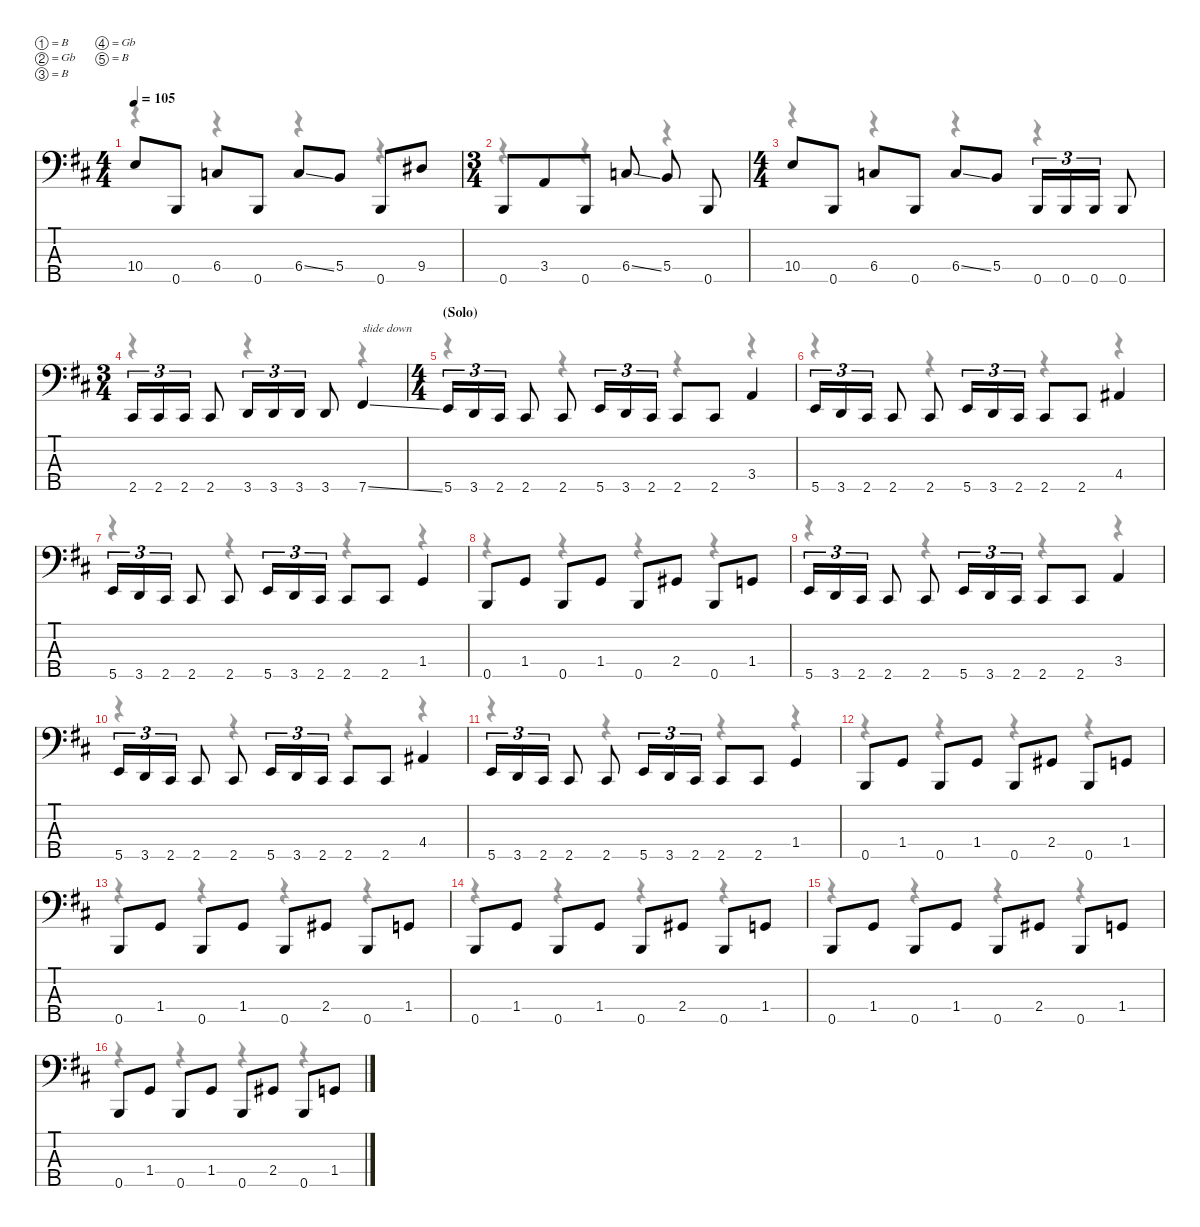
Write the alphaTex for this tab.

\defaultSystemsLayout 4
\hideDynamics
\bracketExtendMode nobrackets
\singleTrackTrackNamePolicy hidden
\multiTrackTrackNamePolicy hidden
\firstSystemTrackNameMode fullname
\firstSystemTrackNameOrientation horizontal
\otherSystemsTrackNameOrientation horizontal
\track ("Bass" "el.bs.") {instrument electricbassfinger}
\staff {score tabs}
\tuning (B2 Gb2 B1 Gb1 B0)
\voice
\ts (4 4)
\tempo 105
\clef f4
\ks bminor
10.4{acc forcenatural}.8{dy f beam Up} 0.5{acc forcenatural}.8{beam Up} 6.4{acc forcenatural}.8{beam Up} 0.5{acc forcenatural}.8{beam Up} 6.4{ss acc forcenatural}.8{beam Up} 5.4{acc forcenatural}.8{beam Up} 0.5{acc forcenatural}.8{beam Up} 9.4{acc #}.8{beam Up} |
\ts (3 4)
\beaming (8 3 1 1 1)
0.5{acc forcenatural}.8{beam Up} 3.4{acc forcenatural}.8{beam Up} 0.5{acc forcenatural}.8{beam Up} 6.4{ss acc forcenatural}.8{beam Up} 5.4{acc forcenatural}.8{beam Up} 0.5{acc forcenatural}.8{beam Up} |
\ts (4 4)
\beaming (8 2 2 2 2)
10.4{acc forcenatural}.8{beam Up} 0.5{acc forcenatural}.8{beam Up} 6.4{acc forcenatural}.8{beam Up} 0.5{acc forcenatural}.8{beam Up} 6.4{ss acc forcenatural}.8{beam Up} 5.4{acc forcenatural}.8{beam Up} 0.5{acc forcenatural}.16{tu (3 2) beam Up} 0.5{acc forcenatural}.16{tu (3 2) beam Up} 0.5{acc forcenatural}.16{tu (3 2) beam Up} 0.5{acc forcenatural}.8{beam Up} |
\ts (3 4)
\beaming (8 3 1 1 1)
2.5{acc #}.16{tu (3 2) beam Up} 2.5{acc #}.16{tu (3 2) beam Up} 2.5{acc #}.16{tu (3 2) beam Up} 2.5{acc #}.8{beam Up} 3.5{acc forcenatural}.16{tu (3 2) beam Up} 3.5{acc forcenatural}.16{tu (3 2) beam Up} 3.5{acc forcenatural}.16{tu (3 2) beam Up} 3.5{acc forcenatural}.8{beam Up} 7.5{ss acc #}.4{txt "slide down" beam Up} |
\ts (4 4)
\beaming (8 2 2 2 2)
\section ("" "(Solo)")
5.5{acc forcenatural}.16{tu (3 2) beam Up} 3.5{acc forcenatural}.16{tu (3 2) beam Up} 2.5{acc #}.16{tu (3 2) beam Up} 2.5{acc #}.8{beam Up} 2.5{acc #}.8{beam Up} 5.5{acc forcenatural}.16{tu (3 2) beam Up} 3.5{acc forcenatural}.16{tu (3 2) beam Up} 2.5{acc #}.16{tu (3 2) beam Up} 2.5{acc #}.8{beam Up} 2.5{acc #}.8{beam Up} 3.4{acc forcenatural}.4{beam Up} |
5.5{acc forcenatural}.16{tu (3 2) beam Up} 3.5{acc forcenatural}.16{tu (3 2) beam Up} 2.5{acc #}.16{tu (3 2) beam Up} 2.5{acc #}.8{beam Up} 2.5{acc #}.8{beam Up} 5.5{acc forcenatural}.16{tu (3 2) beam Up} 3.5{acc forcenatural}.16{tu (3 2) beam Up} 2.5{acc #}.16{tu (3 2) beam Up} 2.5{acc #}.8{beam Up} 2.5{acc #}.8{beam Up} 4.4{acc #}.4{beam Up} |
5.5{acc forcenatural}.16{tu (3 2) beam Up} 3.5{acc forcenatural}.16{tu (3 2) beam Up} 2.5{acc #}.16{tu (3 2) beam Up} 2.5{acc #}.8{beam Up} 2.5{acc #}.8{beam Up} 5.5{acc forcenatural}.16{tu (3 2) beam Up} 3.5{acc forcenatural}.16{tu (3 2) beam Up} 2.5{acc #}.16{tu (3 2) beam Up} 2.5{acc #}.8{beam Up} 2.5{acc #}.8{beam Up} 1.4{acc forcenatural}.4{beam Up} |
0.5{acc forcenatural}.8{beam Up} 1.4{acc forcenatural}.8{beam Up} 0.5{acc forcenatural}.8{beam Up} 1.4{acc forcenatural}.8{beam Up} 0.5{acc forcenatural}.8{beam Up} 2.4{acc #}.8{beam Up} 0.5{acc forcenatural}.8{beam Up} 1.4{acc forcenatural}.8{beam Up} |
5.5{acc forcenatural}.16{tu (3 2) beam Up} 3.5{acc forcenatural}.16{tu (3 2) beam Up} 2.5{acc #}.16{tu (3 2) beam Up} 2.5{acc #}.8{beam Up} 2.5{acc #}.8{beam Up} 5.5{acc forcenatural}.16{tu (3 2) beam Up} 3.5{acc forcenatural}.16{tu (3 2) beam Up} 2.5{acc #}.16{tu (3 2) beam Up} 2.5{acc #}.8{beam Up} 2.5{acc #}.8{beam Up} 3.4{acc forcenatural}.4{beam Up} |
5.5{acc forcenatural}.16{tu (3 2) beam Up} 3.5{acc forcenatural}.16{tu (3 2) beam Up} 2.5{acc #}.16{tu (3 2) beam Up} 2.5{acc #}.8{beam Up} 2.5{acc #}.8{beam Up} 5.5{acc forcenatural}.16{tu (3 2) beam Up} 3.5{acc forcenatural}.16{tu (3 2) beam Up} 2.5{acc #}.16{tu (3 2) beam Up} 2.5{acc #}.8{beam Up} 2.5{acc #}.8{beam Up} 4.4{acc #}.4{beam Up} |
5.5{acc forcenatural}.16{tu (3 2) beam Up} 3.5{acc forcenatural}.16{tu (3 2) beam Up} 2.5{acc #}.16{tu (3 2) beam Up} 2.5{acc #}.8{beam Up} 2.5{acc #}.8{beam Up} 5.5{acc forcenatural}.16{tu (3 2) beam Up} 3.5{acc forcenatural}.16{tu (3 2) beam Up} 2.5{acc #}.16{tu (3 2) beam Up} 2.5{acc #}.8{beam Up} 2.5{acc #}.8{beam Up} 1.4{acc forcenatural}.4{beam Up} |
0.5{acc forcenatural}.8{beam Up} 1.4{acc forcenatural}.8{beam Up} 0.5{acc forcenatural}.8{beam Up} 1.4{acc forcenatural}.8{beam Up} 0.5{acc forcenatural}.8{beam Up} 2.4{acc #}.8{beam Up} 0.5{acc forcenatural}.8{beam Up} 1.4{acc forcenatural}.8{beam Up} |
0.5{acc forcenatural}.8{beam Up} 1.4{acc forcenatural}.8{beam Up} 0.5{acc forcenatural}.8{beam Up} 1.4{acc forcenatural}.8{beam Up} 0.5{acc forcenatural}.8{beam Up} 2.4{acc #}.8{beam Up} 0.5{acc forcenatural}.8{beam Up} 1.4{acc forcenatural}.8{beam Up} |
0.5{acc forcenatural}.8{beam Up} 1.4{acc forcenatural}.8{beam Up} 0.5{acc forcenatural}.8{beam Up} 1.4{acc forcenatural}.8{beam Up} 0.5{acc forcenatural}.8{beam Up} 2.4{acc #}.8{beam Up} 0.5{acc forcenatural}.8{beam Up} 1.4{acc forcenatural}.8{beam Up} |
0.5{acc forcenatural}.8{beam Up} 1.4{acc forcenatural}.8{beam Up} 0.5{acc forcenatural}.8{beam Up} 1.4{acc forcenatural}.8{beam Up} 0.5{acc forcenatural}.8{beam Up} 2.4{acc #}.8{beam Up} 0.5{acc forcenatural}.8{beam Up} 1.4{acc forcenatural}.8{beam Up} |
0.5{acc forcenatural}.8{beam Up} 1.4{acc forcenatural}.8{beam Up} 0.5{acc forcenatural}.8{beam Up} 1.4{acc forcenatural}.8{beam Up} 0.5{acc forcenatural}.8{beam Up} 2.4{acc #}.8{beam Up} 0.5{acc forcenatural}.8{beam Up} 1.4{acc forcenatural}.8{beam Up}
\voice
\clef f4
\ottava regular
\simile none
\ks bminor
r.4{dy mf beam Down} r.4{beam Down} r.4{beam Down} r.4{beam Down} |
r.4{beam Down} r.4{beam Down} r.4{beam Down} |
r.4{beam Down} r.4{beam Down} r.4{beam Down} r.4{beam Down} |
r.4{beam Down} r.4{beam Down} r.4{beam Down} |
r.4{beam Down} r.4{beam Down} r.4{beam Down} r.4{beam Down} |
r.4{beam Down} r.4{beam Down} r.4{beam Down} r.4{beam Down} |
r.4{beam Down} r.4{beam Down} r.4{beam Down} r.4{beam Down} |
r.4{beam Down} r.4{beam Down} r.4{beam Down} r.4{beam Down} |
r.4{beam Down} r.4{beam Down} r.4{beam Down} r.4{beam Down} |
r.4{beam Down} r.4{beam Down} r.4{beam Down} r.4{beam Down} |
r.4{beam Down} r.4{beam Down} r.4{beam Down} r.4{beam Down} |
r.4{beam Down} r.4{beam Down} r.4{beam Down} r.4{beam Down} |
r.4{beam Down} r.4{beam Down} r.4{beam Down} r.4{beam Down} |
r.4{beam Down} r.4{beam Down} r.4{beam Down} r.4{beam Down} |
r.4{beam Down} r.4{beam Down} r.4{beam Down} r.4{beam Down} |
r.4{beam Down} r.4{beam Down} r.4{beam Down} r.4{beam Down}
